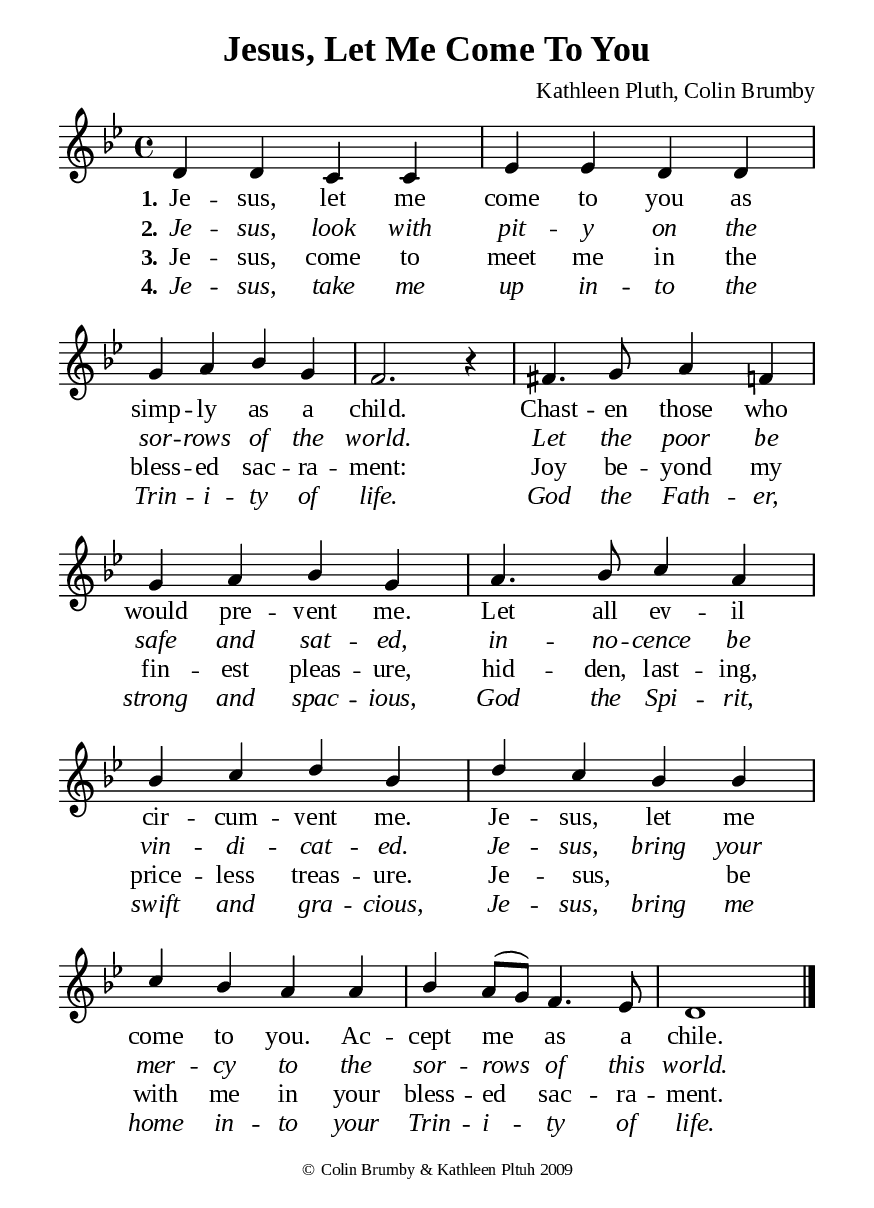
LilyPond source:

\version "2.18.2"

\header {
  title = "Jesus, Let Me Come To You"
  composer = "Kathleen Pluth, Colin Brumby"
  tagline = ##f
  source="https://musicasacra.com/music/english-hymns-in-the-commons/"
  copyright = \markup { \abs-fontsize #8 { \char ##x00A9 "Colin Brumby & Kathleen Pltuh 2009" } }
}

global= {
  \key bes \major
  \time 4/4
  \override Score.BarNumber.break-visibility = ##(#f #f #f)
  \override Lyrics.LyricSpace.minimum-distance = #3.0
}

\paper {
  #(set-paper-size "a5")
  top-margin = 10\mm
  bottom-margin = 5\mm
  left-margin = 10\mm
  right-margin = 10\mm
  indent = #0
  #(define fonts
	 (make-pango-font-tree "Liberation Serif"
	 		       "Liberation Serif"
			       "Liberation Serif"
			       (/ 20 20)))
  system-system-spacing = #'((basic-distance . 3) (padding . 3))
}

printItalic = \with {
  \override LyricText.font-shape = #'italic
}

% Verse music
musicVerseSoprano = \relative c' {
  %{	01	%} d4 d c c |
  %{	02	%} ees ees d d |
  %{	03	%} g a bes g |
  %{	04	%} f2. r4 |
  %{	05	%} fis4. g8 a4 f |
  %{	06	%} g a bes g |
  %{	07	%} a4. bes8 c4 a |
  %{	08	%} bes c d bes |
  %{	09	%} d c bes bes |
  %{	10	%} c bes a a |
  %{	11	%} bes a8 (g) f4. ees8 |
  %{	12	%} d1 \bar "|."
}

% Verse lyrics
verseOne = \lyricmode {
  \set stanza = #"1."
  Je -- sus, let me come to you as simp -- ly as a child.
  Chast -- en those who would pre -- vent me.
  Let all ev -- il cir -- cum -- vent me.
  Je -- sus, let me come to you.
  Ac -- cept me as a chile.
}

verseTwo = \lyricmode {
  \set stanza = #"2."
  Je -- sus, look with pit -- y on the sor -- rows of the world.
  Let the poor be safe and sat -- ed, 
  in -- no -- cence be vin -- di -- cat -- ed.
  Je -- sus, bring your mer -- cy to the sor -- rows of this world.
}

verseThree = \lyricmode {
  \set stanza = #"3."
  Je -- sus, come to meet me in the bless -- ed sac -- ra -- ment:
  Joy be -- yond my fin -- est pleas -- ure,
  hid -- den, last -- ing, price -- less treas -- ure.
  Je -- sus, _ be with me in your bless -- ed sac -- ra -- ment.
}

verseFour = \lyricmode {
  \set stanza = #"4."
  Je -- sus, take me up in -- to the Trin -- i -- ty of life.
  God the Fath -- er, strong and spac -- ious,
  God the Spi -- rit, swift and gra -- cious,
  Je -- sus, bring me home in -- to your Trin -- i -- ty of life.
}

% Layout
\score {
    \new ChoirStaff <<
      \new Staff <<
        \clef "treble"
        \new Voice = "sopranos" { \global \stemUp \slurUp \musicVerseSoprano }
      >>
      \new Lyrics \lyricsto sopranos \verseOne
      \new Lyrics \printItalic \lyricsto sopranos \verseTwo
      \new Lyrics \lyricsto sopranos \verseThree
      \new Lyrics \printItalic \lyricsto sopranos \verseFour
    >>
}
